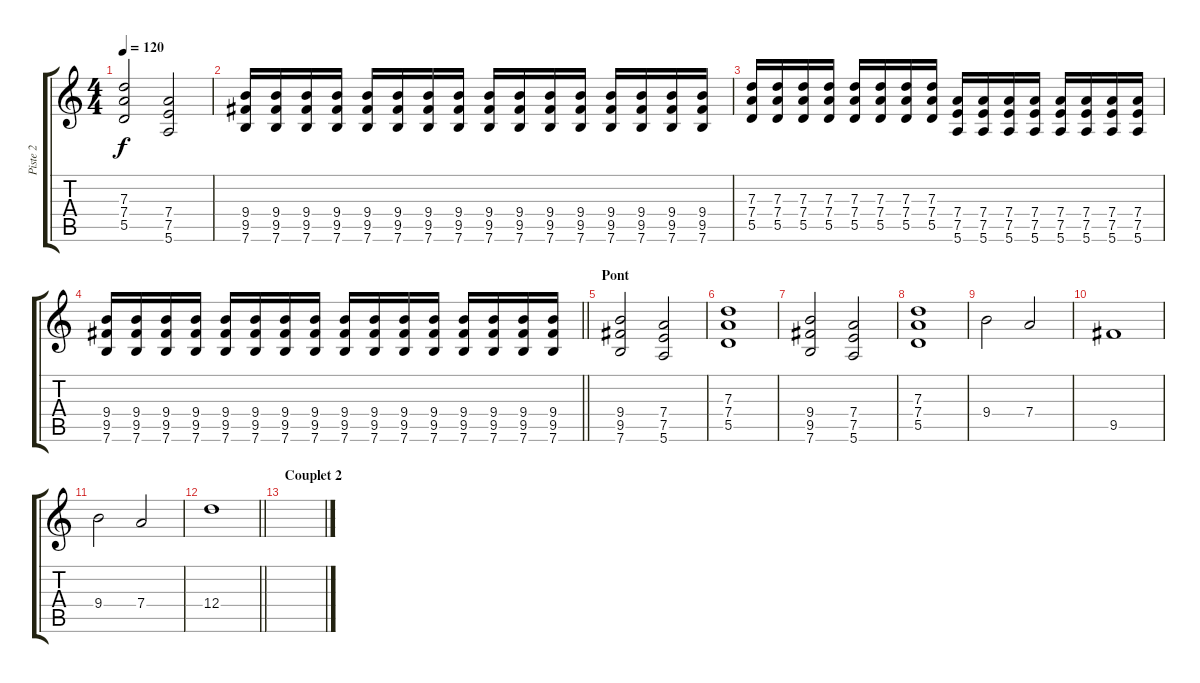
\track ("Piste 2" "Piste 2") {instrument distortionguitar}
\staff {score tabs}
\tuning (E4 B3 G3 D3 A2 E2) {hide}
\ts (4 4)
\tempo 120
\clef g2
\ks c
(7.3 7.4 5.5).2{dy f} (7.4 7.5 5.6).2 |
(9.4 9.5 7.6).16 (9.4 9.5 7.6).16 (9.4 9.5 7.6).16 (9.4 9.5 7.6).16 (9.4 9.5 7.6).16 (9.4 9.5 7.6).16 (9.4 9.5 7.6).16 (9.4 9.5 7.6).16 (9.4 9.5 7.6).16 (9.4 9.5 7.6).16 (9.4 9.5 7.6).16 (9.4 9.5 7.6).16 (9.4 9.5 7.6).16 (9.4 9.5 7.6).16 (9.4 9.5 7.6).16 (9.4 9.5 7.6).16 |
(7.3 7.4 5.5).16 (7.3 7.4 5.5).16 (7.3 7.4 5.5).16 (7.3 7.4 5.5).16 (7.3 7.4 5.5).16 (7.3 7.4 5.5).16 (7.3 7.4 5.5).16 (7.3 7.4 5.5).16 (7.4 7.5 5.6).16 (7.4 7.5 5.6).16 (7.4 7.5 5.6).16 (7.4 7.5 5.6).16 (7.4 7.5 5.6).16 (7.4 7.5 5.6).16 (7.4 7.5 5.6).16 (7.4 7.5 5.6).16 |
\barLineRight lightlight
(9.4 9.5 7.6).16 (9.4 9.5 7.6).16 (9.4 9.5 7.6).16 (9.4 9.5 7.6).16 (9.4 9.5 7.6).16 (9.4 9.5 7.6).16 (9.4 9.5 7.6).16 (9.4 9.5 7.6).16 (9.4 9.5 7.6).16 (9.4 9.5 7.6).16 (9.4 9.5 7.6).16 (9.4 9.5 7.6).16 (9.4 9.5 7.6).16 (9.4 9.5 7.6).16 (9.4 9.5 7.6).16 (9.4 9.5 7.6).16 |
\section ("" "Pont")
(9.4 9.5 7.6).2 (7.4 7.5 5.6).2 |
(7.3 7.4 5.5).1 |
(9.4 9.5 7.6).2 (7.4 7.5 5.6).2 |
(7.3 7.4 5.5).1 |
9.4.2{volume 16} 7.4.2 |
9.5.1 |
9.4.2 7.4.2 |
\barLineRight lightlight
12.4.1 |
\section ("" "Couplet 2")
